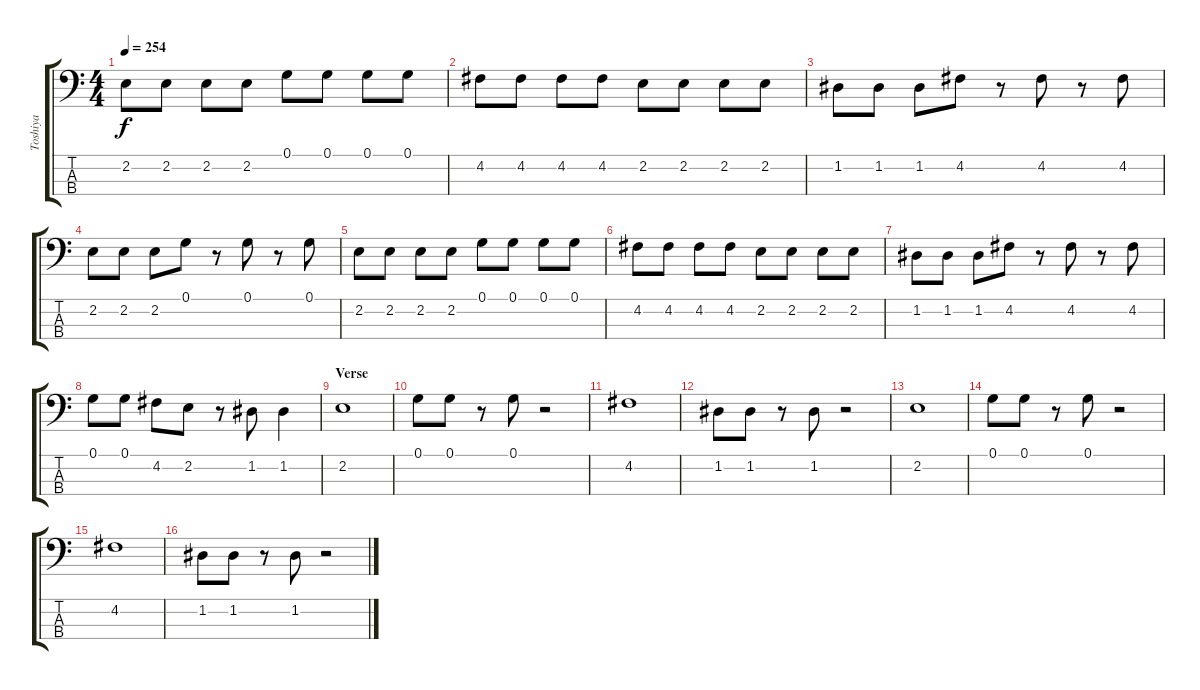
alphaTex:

\track ("Toshiya" "Toshiya") {instrument electricbasspick}
\staff {score tabs}
\tuning (G2 D2 A1 E1) {hide}
\ts (4 4)
\tempo 254
\clef f4
\ks c
2.2.8{dy f} 2.2.8 2.2.8 2.2.8 0.1.8 0.1.8 0.1.8 0.1.8 |
4.2.8 4.2.8 4.2.8 4.2.8 2.2.8 2.2.8 2.2.8 2.2.8 |
1.2.8 1.2.8 1.2.8 4.2.8 r.8 4.2.8 r.8 4.2.8 |
2.2.8 2.2.8 2.2.8 0.1.8 r.8 0.1.8 r.8 0.1.8 |
2.2.8 2.2.8 2.2.8 2.2.8 0.1.8 0.1.8 0.1.8 0.1.8 |
4.2.8 4.2.8 4.2.8 4.2.8 2.2.8 2.2.8 2.2.8 2.2.8 |
1.2.8 1.2.8 1.2.8 4.2.8 r.8 4.2.8 r.8 4.2.8 |
0.1.8 0.1.8 4.2.8 2.2.8 r.8 1.2.8 1.2.4 |
\section ("" "Verse")
2.2.1 |
0.1.8 0.1.8 r.8 0.1.8 r.2 |
4.2.1 |
1.2.8 1.2.8 r.8 1.2.8 r.2 |
2.2.1 |
0.1.8 0.1.8 r.8 0.1.8 r.2 |
4.2.1 |
1.2.8 1.2.8 r.8 1.2.8 r.2
